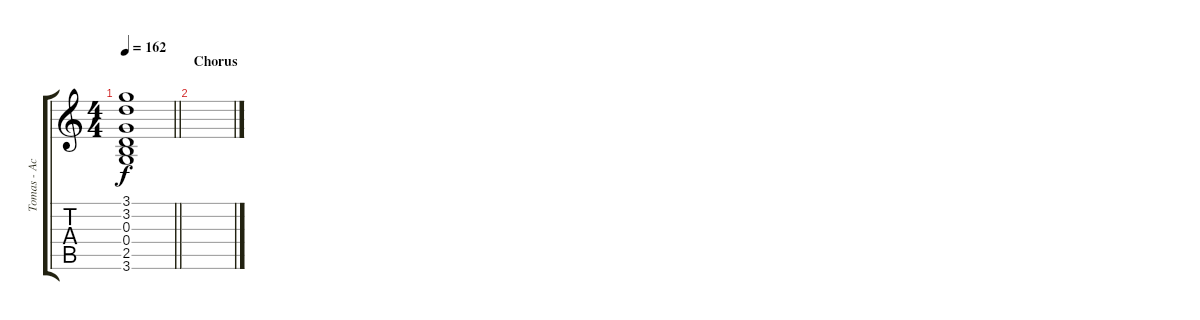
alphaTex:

\track ("Tomas - Acoustic + Overdubs" "Tomas - Ac") {instrument acousticguitarsteel}
\staff {score tabs}
\tuning (E4 B3 G3 D3 A2 E2) {hide}
\ts (4 4)
\tempo 162
\clef g2
\barLineRight lightlight
\ks c
(3.1{t} 3.2{t} 0.3{t} 0.4{t} 2.5{t} 3.6{t}).1{dy f} |
\section ("" "Chorus")
